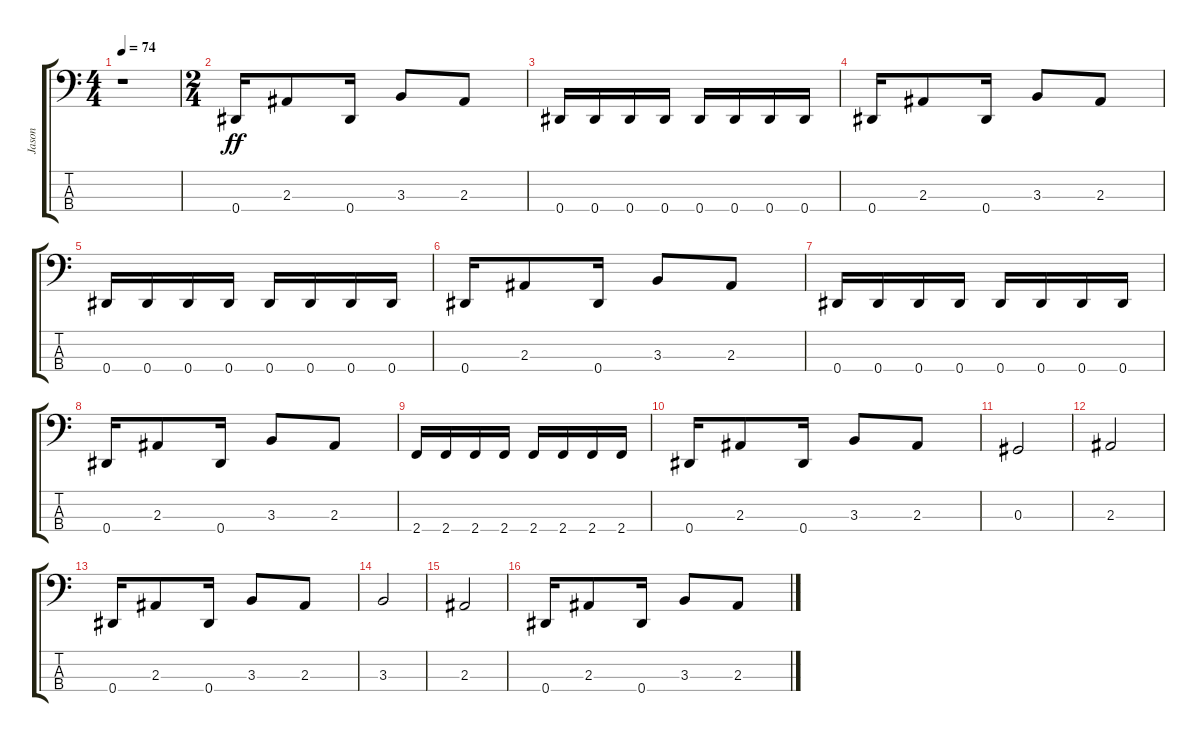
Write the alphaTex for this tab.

\track ("Jason" "Jason") {instrument electricbasspick}
\staff {score tabs}
\tuning (Gb2 Db2 Ab1 Eb1) {hide}
\ts (4 4)
\tempo 74
\clef f4
\ks c
r.1{dy ff} |
\ts (2 4)
0.4.16 2.3.8 0.4.16 3.3.8 2.3.8 |
0.4.16 0.4.16 0.4.16 0.4.16 0.4.16 0.4.16 0.4.16 0.4.16 |
0.4.16 2.3.8 0.4.16 3.3.8 2.3.8 |
0.4.16 0.4.16 0.4.16 0.4.16 0.4.16 0.4.16 0.4.16 0.4.16 |
0.4.16 2.3.8 0.4.16 3.3.8 2.3.8 |
0.4.16 0.4.16 0.4.16 0.4.16 0.4.16 0.4.16 0.4.16 0.4.16 |
0.4.16 2.3.8 0.4.16 3.3.8 2.3.8 |
2.4.16 2.4.16 2.4.16 2.4.16 2.4.16 2.4.16 2.4.16 2.4.16 |
0.4.16 2.3.8 0.4.16 3.3.8 2.3.8 |
0.3.2 |
2.3.2 |
0.4.16 2.3.8 0.4.16 3.3.8 2.3.8 |
3.3.2 |
2.3.2 |
0.4.16 2.3.8 0.4.16 3.3.8 2.3.8
